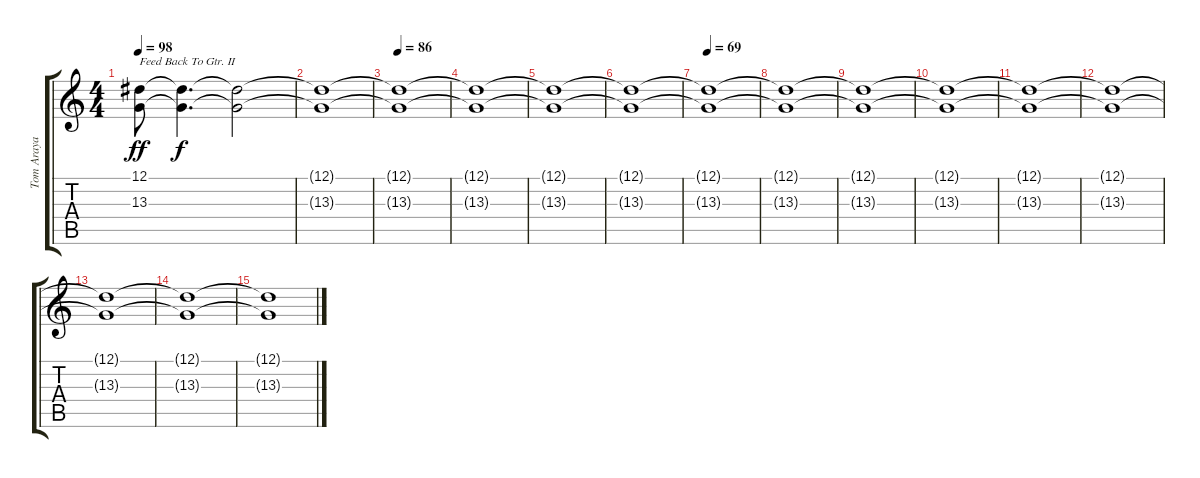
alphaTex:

\track ("Tom Araya" "Tom Araya") {instrument clarinet}
\staff {score tabs}
\tuning (Eb4 Bb3 Gb3 Db3 Ab2 Eb2) {hide}
\ts (4 4)
\tempo 98
\clef g2
\ks c
(12.1 13.3).8{txt "Feed Back To Gtr. II" dy ff} (12.1{t} 13.3{t}).4{d dy f} (12.1{t} 13.3{t}).2 |
(12.1{t} 13.3{t}).1 |
\tempo 86
(12.1{t} 13.3{t}).1 |
(12.1{t} 13.3{t}).1 |
(12.1{t} 13.3{t}).1 |
(12.1{t} 13.3{t}).1 |
\tempo 69
(12.1{t} 13.3{t}).1 |
(12.1{t} 13.3{t}).1 |
(12.1{t} 13.3{t}).1 |
(12.1{t} 13.3{t}).1 |
(12.1{t} 13.3{t}).1 |
(12.1{t} 13.3{t}).1 |
(12.1{t} 13.3{t}).1 |
(12.1{t} 13.3{t}).1 |
(12.1{t} 13.3{t}).1
